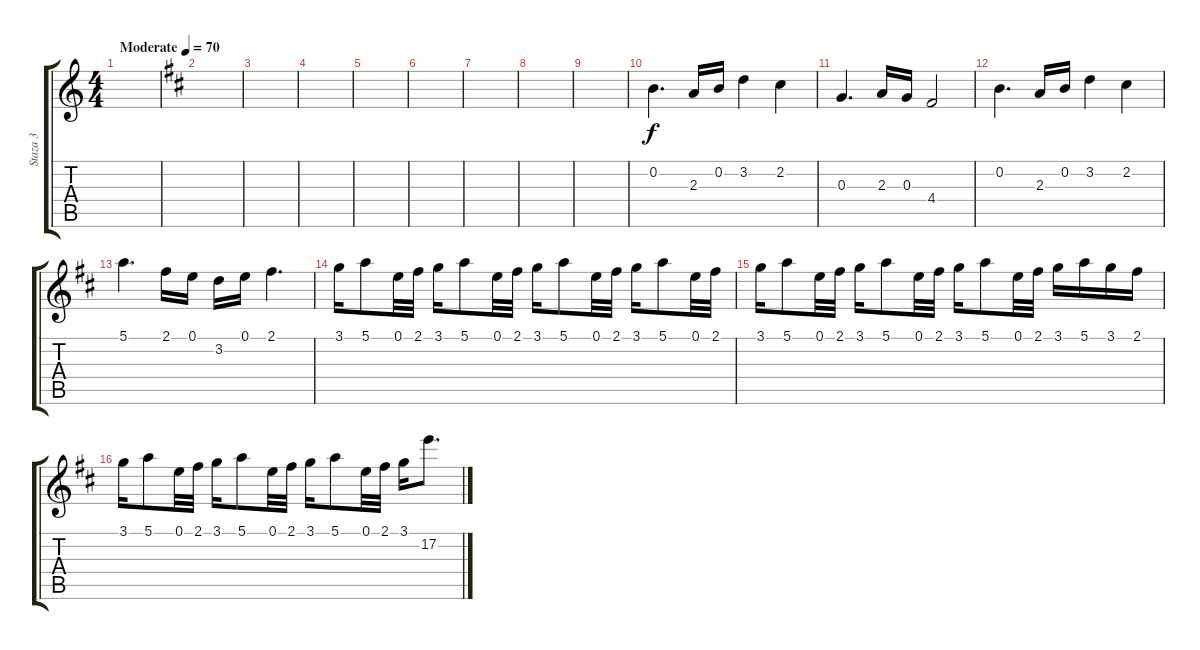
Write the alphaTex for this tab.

\track ("Staza 3" "Staza 3") {instrument overdrivenguitar}
\staff {score tabs}
\tuning (E4 B3 G3 D3 A2 E2) {hide}
\ts (4 4)
\tempo (70 "Moderate")
\clef g2
\ks c
|
\ks bminor
|
|
|
|
|
|
|
|
0.2.4{d} 2.3.16 0.2.16 3.2.4 2.2.4 |
0.3.4{d} 2.3.16 0.3.16 4.4.2 |
0.2.4{d} 2.3.16 0.2.16 3.2.4 2.2.4 |
5.1.4{d} 2.1.16 0.1.16 3.2.16 0.1.16 2.1.4{d} |
3.1.16 5.1.8 0.1.32 2.1.32 3.1.16 5.1.8 0.1.32 2.1.32 3.1.16 5.1.8 0.1.32 2.1.32 3.1.16 5.1.8 0.1.32 2.1.32 |
3.1.16 5.1.8 0.1.32 2.1.32 3.1.16 5.1.8 0.1.32 2.1.32 3.1.16 5.1.8 0.1.32 2.1.32 3.1.16 5.1.16 3.1.16 2.1.16 |
3.1.16 5.1.8 0.1.32 2.1.32 3.1.16 5.1.8 0.1.32 2.1.32 3.1.16 5.1.8 0.1.32 2.1.32 3.1.16 17.2.8{d}
